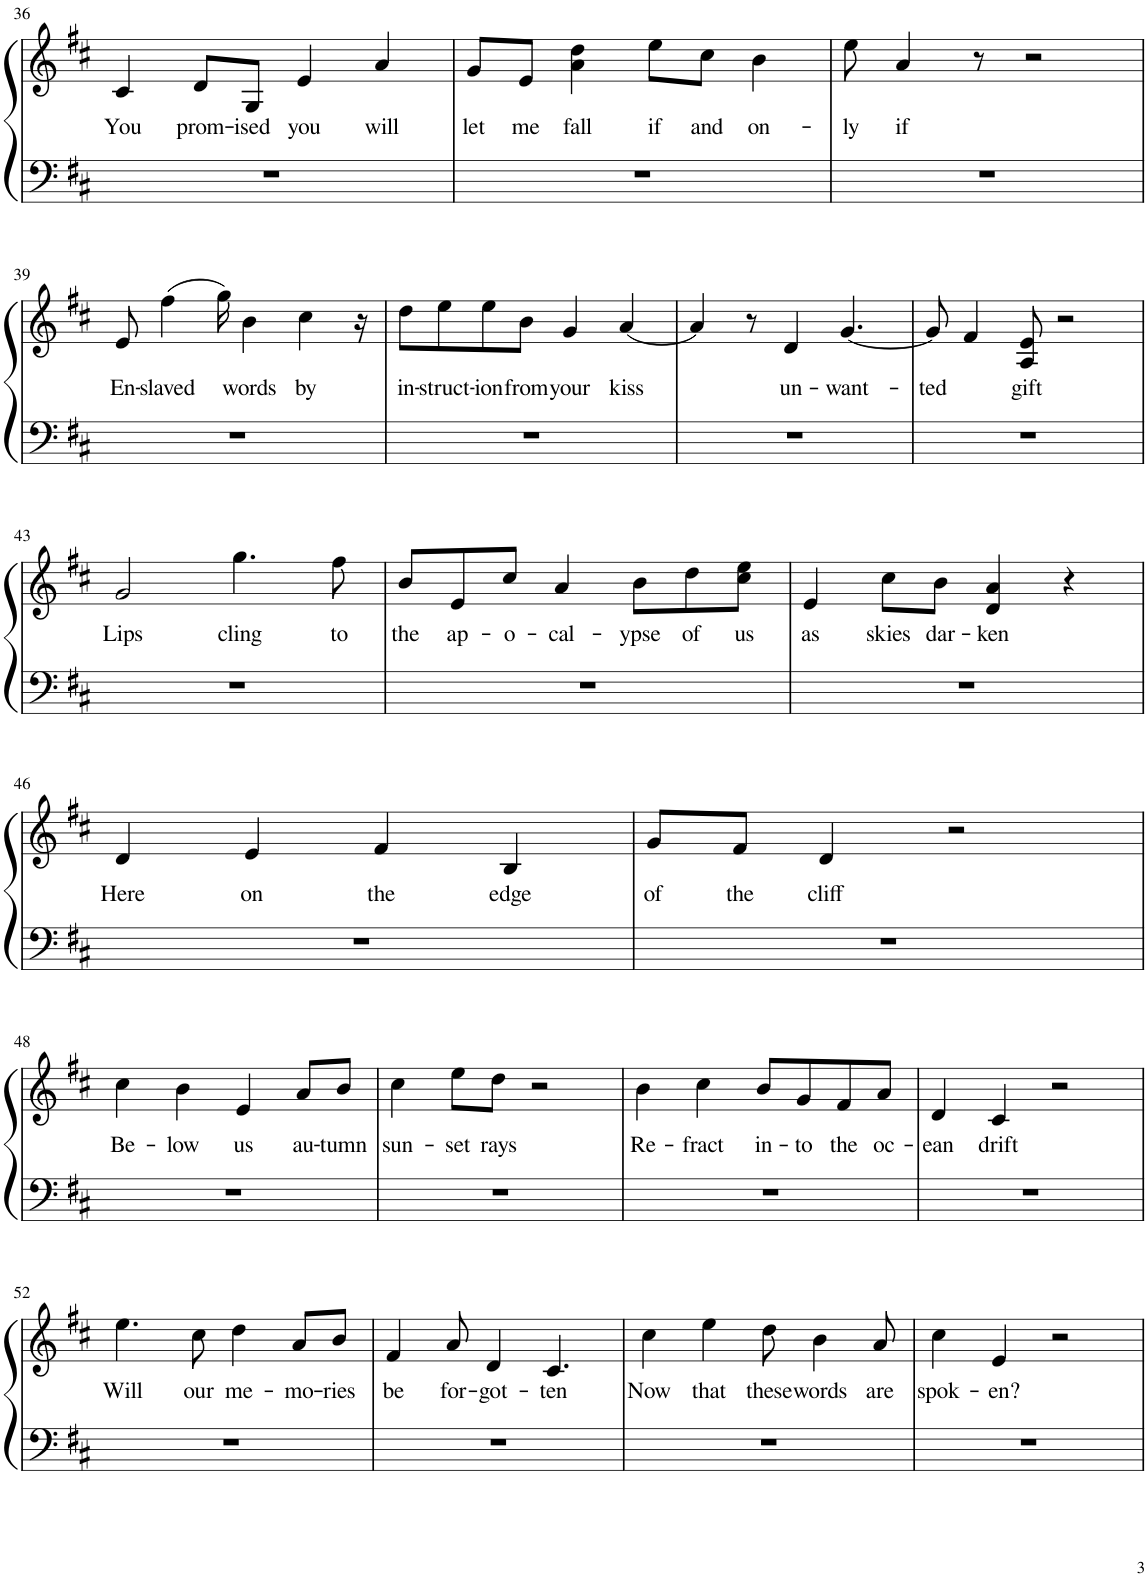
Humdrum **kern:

**kern	**kern	**text
*part1	*part1	*part1
*staff2	*staff1	*staff1
*I"Piano	*	*
*I'Pno.	*	*
!!LO:PB:g=z
*clefF4	*clefG2	*
*k[f#c#]	*k[f#c#]	*
*M4/4	*M4/4	*
=36	=36	=36
!	!	!LO:LY:b
1r	4c#/	You
!	!	!LO:LY:b
.	8d/L	prom-
!	!	!LO:LY:b
.	8G/J	-ised
!	!	!LO:LY:b
.	4e/	you
!	!	!LO:LY:b
.	4a/	will
=37	=37	=37
!	!	!LO:LY:b
1r	8g/L	let
!	!	!LO:LY:b
.	8e/J	me
!	!	!LO:LY:b
.	4a\ 4dd\	fall
!	!	!LO:LY:b
.	8ee\L	if
!	!	!LO:LY:b
.	8cc#\J	and
!	!	!LO:LY:b
.	4b\	on-
=38	=38	=38
!	!	!LO:LY:b
1r	8ee\	-ly
!	!	!LO:LY:b
.	4a/	if
.	8r	.
.	2r	.
!!LO:LB:g=z
=39	=39	=39
!	!	!LO:LY:b
1r	8e/	En-
!	!	!LO:LY:b
.	(4ff#\	-slaved
.	16gg\)	.
!	!	!LO:LY:b
.	4b\	words
!	!	!LO:LY:b
.	4cc#\	by
.	16r	.
=40	=40	=40
!	!	!LO:LY:b
1r	8dd\L	in-
!	!	!LO:LY:b
.	8ee\	-struct-
!	!	!LO:LY:b
.	8ee\	-ion
!	!	!LO:LY:b
.	8b\J	from
!	!	!LO:LY:b
.	4g/	your
!	!	!LO:LY:b
.	[4a/	kiss
=41	=41	=41
1r	4a/]	.
.	8r	.
!	!	!LO:LY:b
.	4d/	un-
!	!	!LO:LY:b
.	[4.g/	-want-
=42	=42	=42
!	!	!LO:LY:b
1r	8g/]	-ted
.	4f#/	.
!	!	!LO:LY:b
.	8A/ 8e/	gift
.	2r	.
!!LO:LB:g=z
=43	=43	=43
!	!	!LO:LY:b
1r	2g/	Lips
!	!	!LO:LY:b
.	4.gg\	cling
!	!	!LO:LY:b
.	8ff#\	to
=44	=44	=44
!	!	!LO:LY:b
1r	8b/L	the
!	!	!LO:LY:b
.	8e/	ap-
!	!	!LO:LY:b
.	8cc#/J	-o-
!	!	!LO:LY:b
.	4a/	-cal-
!	!	!LO:LY:b
.	8b\L	-ypse
!	!	!LO:LY:b
.	8dd\	of
!	!	!LO:LY:b
.	8cc#\ 8ee\J	us
=45	=45	=45
!	!	!LO:LY:b
1r	4e/	as
!	!	!LO:LY:b
.	8cc#\L	skies
!	!	!LO:LY:b
.	8b\J	dar-
!	!	!LO:LY:b
.	4d/ 4a/	-ken
.	4r	.
!!LO:LB:g=z
=46	=46	=46
!	!	!LO:LY:b
1r	4d/	Here
!	!	!LO:LY:b
.	4e/	on
!	!	!LO:LY:b
.	4f#/	the
!	!	!LO:LY:b
.	4B/	edge
=47	=47	=47
!	!	!LO:LY:b
1r	8g/L	of
!	!	!LO:LY:b
.	8f#/J	the
!	!	!LO:LY:b
.	4d/	cliff
.	2r	.
!!LO:LB:g=z
=48	=48	=48
!	!	!LO:LY:b
1r	4cc#\	Be-
!	!	!LO:LY:b
.	4b\	-low
!	!	!LO:LY:b
.	4e/	us
!	!	!LO:LY:b
.	8a/L	au-
!	!	!LO:LY:b
.	8b/J	-tumn
=49	=49	=49
!	!	!LO:LY:b
1r	4cc#\	sun-
!	!	!LO:LY:b
.	8ee\L	-set
!	!	!LO:LY:b
.	8dd\J	rays
.	2r	.
=50	=50	=50
!	!	!LO:LY:b
1r	4b\	Re-
!	!	!LO:LY:b
.	4cc#\	-fract
!	!	!LO:LY:b
.	8b/L	in-
!	!	!LO:LY:b
.	8g/	-to
!	!	!LO:LY:b
.	8f#/	the
!	!	!LO:LY:b
.	8a/J	oc-
=51	=51	=51
!	!	!LO:LY:b
1r	4d/	-ean
!	!	!LO:LY:b
.	4c#/	drift
.	2r	.
!!LO:LB:g=z
=52	=52	=52
!	!	!LO:LY:b
1r	4.ee\	Will
!	!	!LO:LY:b
.	8cc#\	our
!	!	!LO:LY:b
.	4dd\	me-
!	!	!LO:LY:b
.	8a/L	-mo-
!	!	!LO:LY:b
.	8b/J	-ries
=53	=53	=53
!	!	!LO:LY:b
1r	4f#/	be
!	!	!LO:LY:b
.	8a/	for-
!	!	!LO:LY:b
.	4d/	-got-
!	!	!LO:LY:b
.	4.c#/	-ten
=54	=54	=54
!	!	!LO:LY:b
1r	4cc#\	Now
!	!	!LO:LY:b
.	4ee\	that
!	!	!LO:LY:b
.	8dd\	these
!	!	!LO:LY:b
.	4b\	words
!	!	!LO:LY:b
.	8a/	are
=55	=55	=55
!	!	!LO:LY:b
1r	4cc#\	spok-
!	!	!LO:LY:b
.	4e/	-en?
.	2r	.
=	=	=
*-	*-	*-
